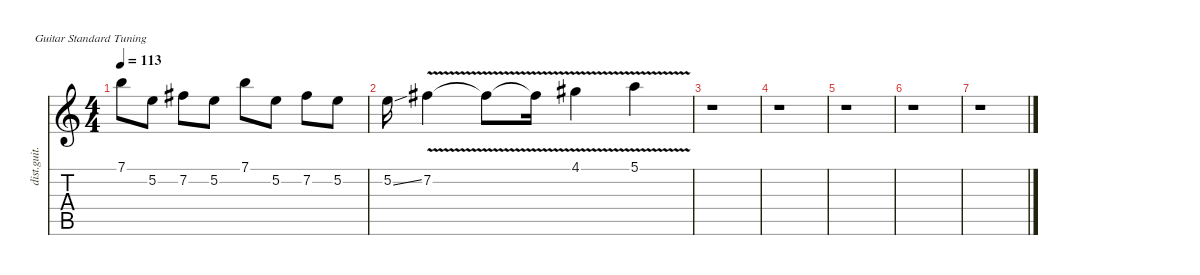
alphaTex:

\defaultSystemsLayout 4
\hideDynamics
\bracketExtendMode nobrackets
\otherSystemsTrackNameOrientation horizontal
\track ("Topher" "dist.guit.") {mute instrument distortionguitar}
\staff {score tabs}
\tuning (E4 B3 G3 D3 A2 E2)
\ts (4 4)
\tempo 113
\clef g2
\ks c
7.1.8{dy f beam Down} 5.2.8{beam Down} 7.2{acc #}.8{beam Down} 5.2.8{beam Down} 7.1.8{beam Down} 5.2.8{beam Down} 7.2{acc #}.8{beam Down} 5.2.8{beam Down} |
5.2{ss}.16{beam Down} 7.2{v acc #}.4{beam Down} 7.2{v t acc #}.8{beam Down} 7.2{v t acc #}.16{beam Down} 4.1{v acc #}.4{beam Down} 5.1{v}.4{beam Down} |
r.1{beam Down} |
r.1{beam Down} |
r.1{beam Down} |
r.1{beam Down} |
r.1{beam Down}
